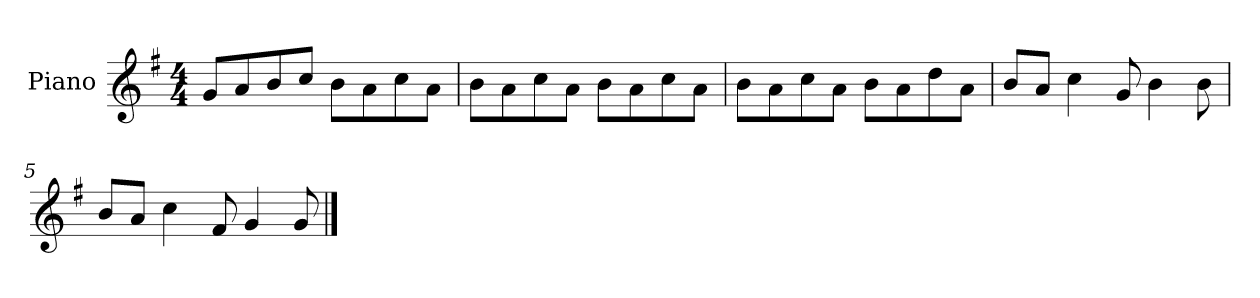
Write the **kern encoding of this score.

**kern
*part1
*staff1
*I"Piano
*I'P-no
*clefG2
*k[f#]
*M4/4
*MM90
=1
8g/L
8a/
8b/
8cc/J
8b\L
8a\
8cc\
8a\J
=2
8b\L
8a\
8cc\
8a\J
8b\L
8a\
8cc\
8a\J
=3
8b\L
8a\
8cc\
8a\J
8b\L
8a\
8dd\
8a\J
=4
8b/L
8a/J
4cc\
8g/
4b\
8b\
=5
8b/L
8a/J
4cc\
8f#/
4g/
8g/
==
*-
